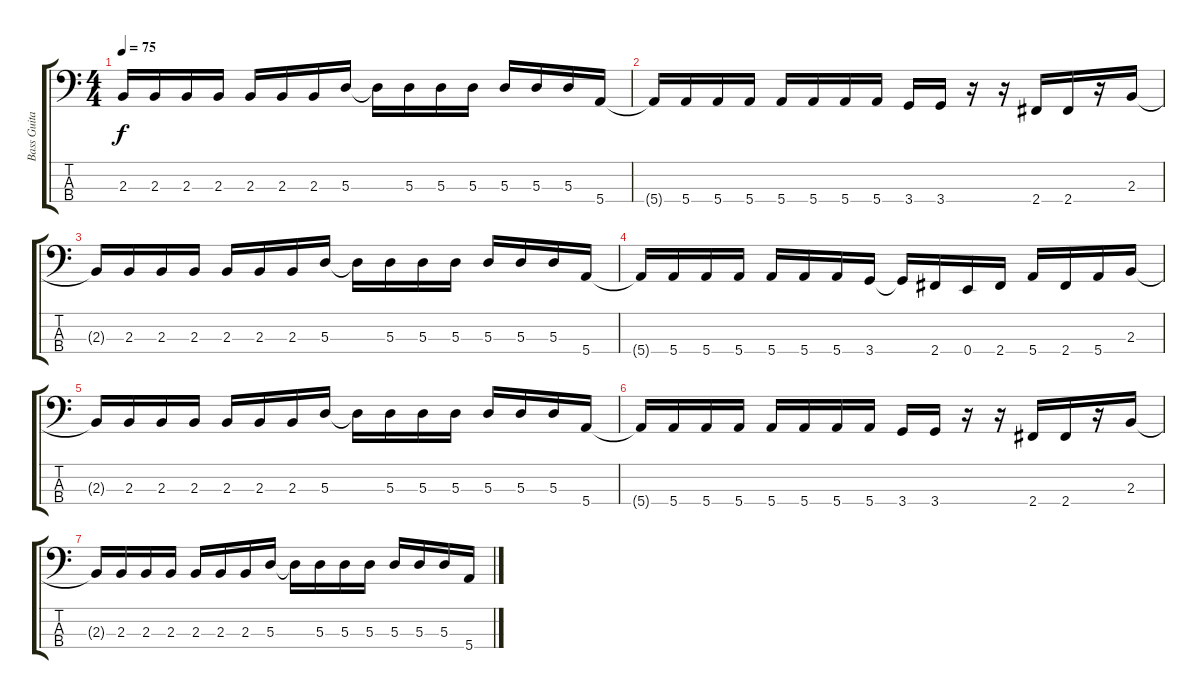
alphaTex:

\track ("Bass Guitar" "Bass Guita") {instrument electricbassfinger}
\staff {score tabs}
\tuning (G2 D2 A1 E1) {hide}
\ts (4 4)
\tempo 75
\clef f4
\ks c
2.3{t}.16{dy f} 2.3.16 2.3.16 2.3.16 2.3.16 2.3.16 2.3.16 5.3.16 5.3{t}.16 5.3.16 5.3.16 5.3.16 5.3.16 5.3.16 5.3.16 5.4.16 |
5.4{t}.16 5.4.16 5.4.16 5.4.16 5.4.16 5.4.16 5.4.16 5.4.16 3.4.16 3.4.16 r.16 r.16 2.4.16 2.4.16 r.16 2.3.16 |
2.3{t}.16 2.3.16 2.3.16 2.3.16 2.3.16 2.3.16 2.3.16 5.3.16 5.3{t}.16 5.3.16 5.3.16 5.3.16 5.3.16 5.3.16 5.3.16 5.4.16 |
5.4{t}.16 5.4.16 5.4.16 5.4.16 5.4.16 5.4.16 5.4.16 3.4.16 3.4{t}.16 2.4.16 0.4.16 2.4.16 5.4.16 2.4.16 5.4.16 2.3.16 |
2.3{t}.16 2.3.16 2.3.16 2.3.16 2.3.16 2.3.16 2.3.16 5.3.16 5.3{t}.16 5.3.16 5.3.16 5.3.16 5.3.16 5.3.16 5.3.16 5.4.16 |
5.4{t}.16 5.4.16 5.4.16 5.4.16 5.4.16 5.4.16 5.4.16 5.4.16 3.4.16 3.4.16 r.16 r.16 2.4.16 2.4.16 r.16 2.3.16 |
2.3{t}.16 2.3.16 2.3.16 2.3.16 2.3.16 2.3.16 2.3.16 5.3.16 5.3{t}.16 5.3.16 5.3.16 5.3.16 5.3.16 5.3.16 5.3.16 5.4.16
